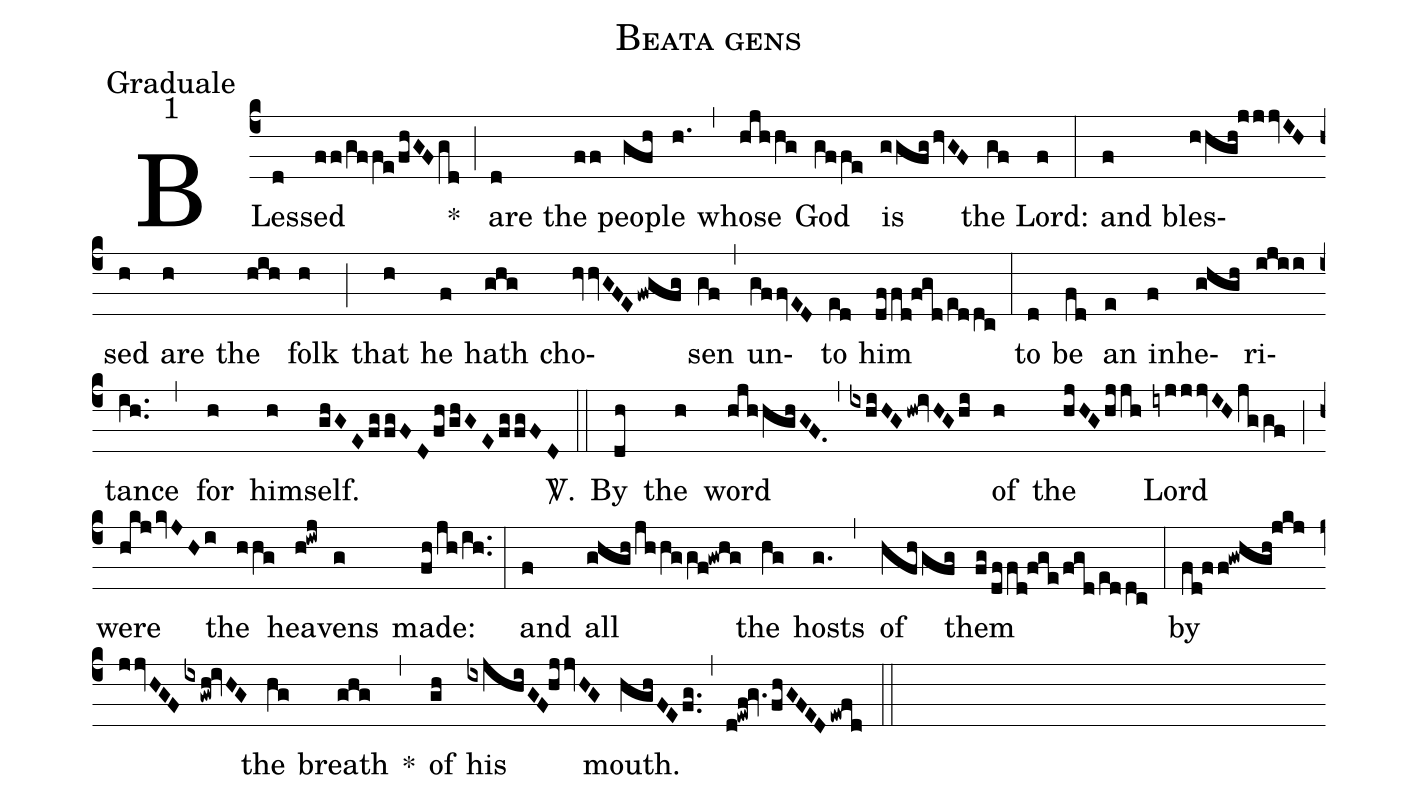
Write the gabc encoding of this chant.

name:Beata gens;
office-part:Graduale;
mode:1;
%%
(c4) BLes(d)sed(ff/gffe/fhGF/gd) *(;) are(d) the(ff) peo(gfh)ple(h.) (,) whose(hjhhg) God(gffe) is(ggfg/hvGF) the(gf) Lord:(f) (:) and(f) bles(hhgh!jjjvIH)sed(h) are(h) the(hih) folk(h) (;) that(h) he(f) hath(ghg) cho(hvvGFE/fwgfg)sen(gf) (,) un(gffvED)to(ed) him(dffd!fgd/eddc) (:) to(d) be(fd) an(e) in(f)he(ghgh)ri(ijii)tance(ih..) (,) for(h) him(h)self.(ghGE/fg/fgFD/fh/ghGE/fg/fgFD) <sp>V/</sp>.(::) By(dh) the(h) word(hjhhghGF.) (,) (ixhiHG/hw!ivHG/hi) of(h) the(hjHG/hjjh) Lord(iyjjjvIH/jggf) (;) were(hkj/kvJHi) the(hhg) hea(h!iwj)vens(g) made:(fh/jh/ih..) (:) and(f) all(ghgh/jhhggf!gwhg) the(hg) hosts(g.) (,) of(hfh/gfg) them(fg/dffd!fge/fgd/eddc) (:) by(fd!ff!gwhgh!jkjjjvHGF/ixgwh!ivHG) the(hg) breath(ghg) *(,) of(gh) his(ixjhiGF!hjjvHG) mouth.(hghFE/fg..) (,) (d!ewf!gv./fhGFED/ewfd) (::)
